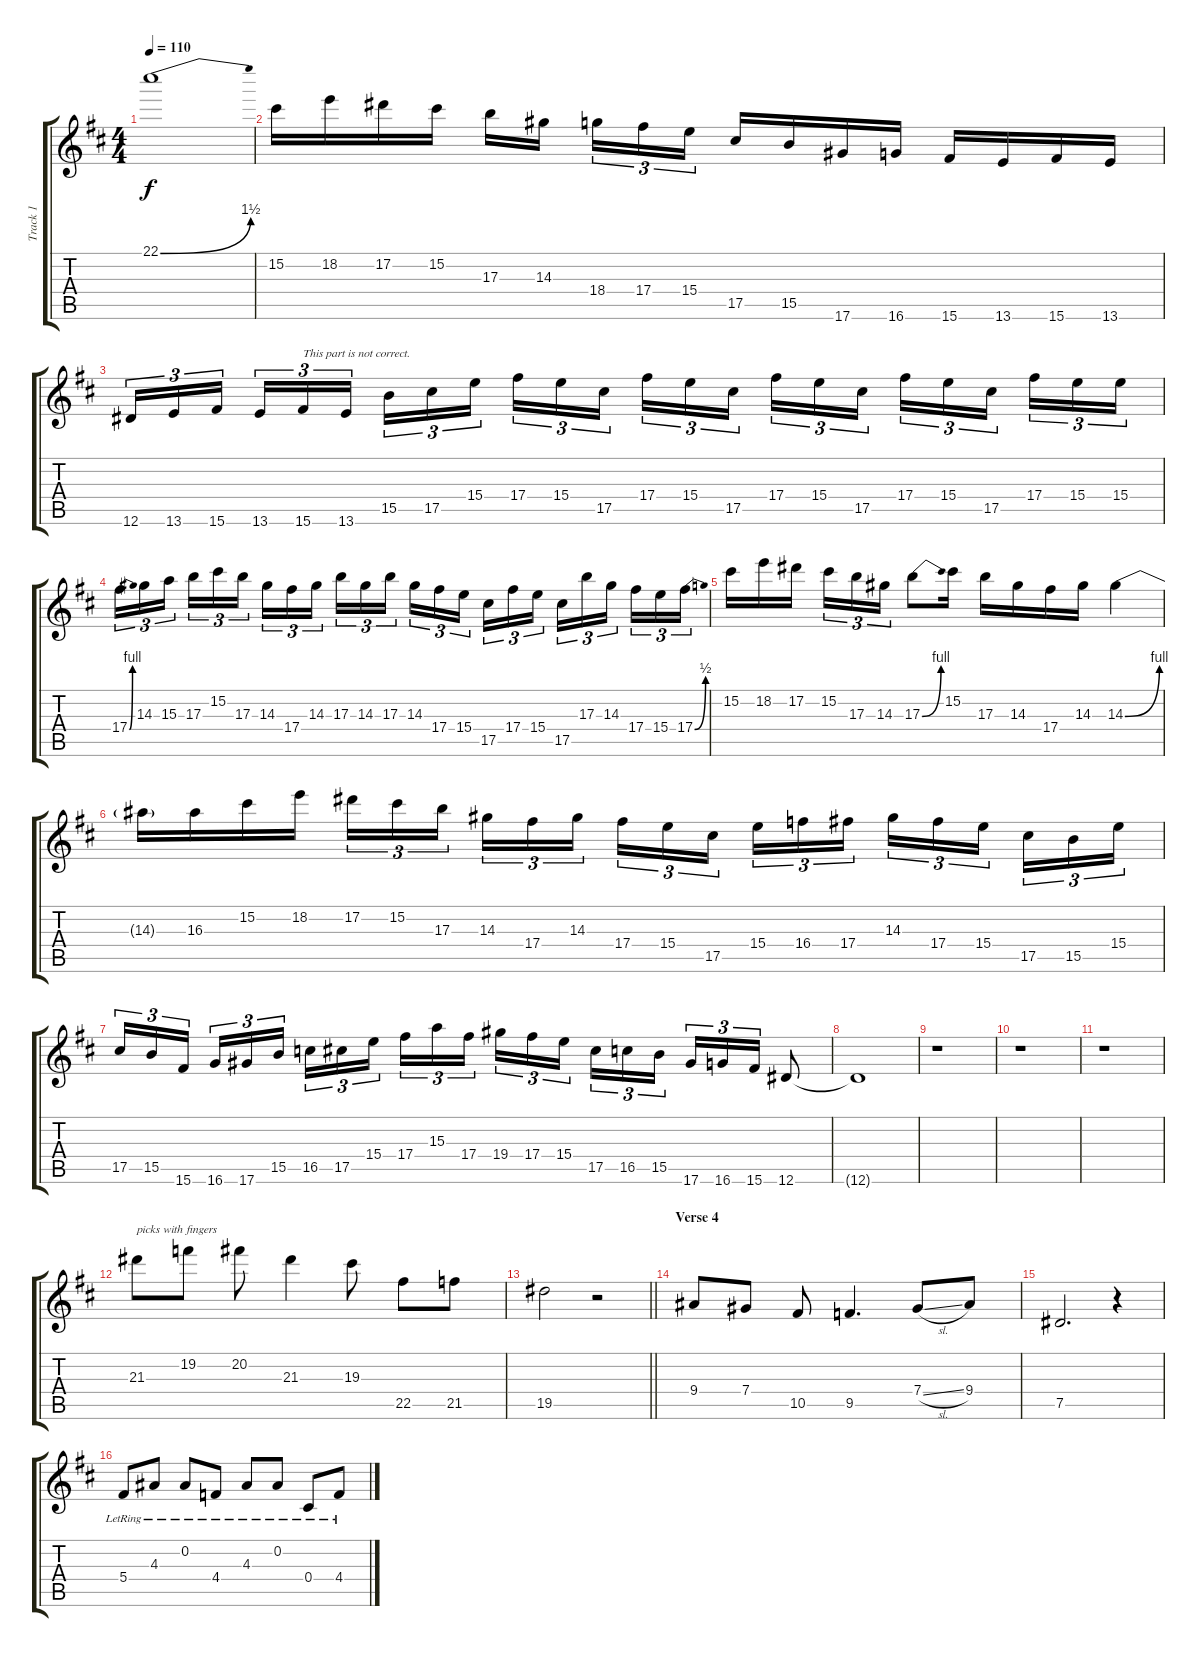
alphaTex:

\track ("Track 1" "Track 1") {instrument acousticguitarsteel}
\staff {score tabs}
\tuning (Eb4 Bb3 Gb3 Db3 Ab2 Eb2) {hide}
\ts (4 4)
\tempo 110
\clef g2
\ks d
22.1{be (bend 0 0 60 6)}.1{dy f} |
15.2.16 18.2.16 17.2.16 15.2.16 17.3.16 14.3.16{beam splitsecondary} 18.4.16{tu (3 2)} 17.4.16{tu (3 2)} 15.4.16{tu (3 2)} 17.5.16 15.5.16 17.6.16 16.6.16 15.6.16 13.6.16 15.6.16 13.6.16 |
12.6.16{tu (3 2)} 13.6.16{tu (3 2)} 15.6.16{tu (3 2) beam splitsecondary} 13.6.16{tu (3 2)} 15.6.16{tu (3 2) txt "This part is not correct."} 13.6.16{tu (3 2)} 15.5.16{tu (3 2)} 17.5.16{tu (3 2)} 15.4.16{tu (3 2) beam splitsecondary} 17.4.16{tu (3 2)} 15.4.16{tu (3 2)} 17.5.16{tu (3 2)} 17.4.16{tu (3 2)} 15.4.16{tu (3 2)} 17.5.16{tu (3 2) beam splitsecondary} 17.4.16{tu (3 2)} 15.4.16{tu (3 2)} 17.5.16{tu (3 2)} 17.4.16{tu (3 2)} 15.4.16{tu (3 2)} 17.5.16{tu (3 2) beam splitsecondary} 17.4.16{tu (3 2)} 15.4.16{tu (3 2)} 15.4.16{tu (3 2)} |
17.4{be (bend 0 0 60 4)}.16{tu (3 2)} 14.3.16{tu (3 2)} 15.3.16{tu (3 2) beam splitsecondary} 17.3.16{tu (3 2)} 15.2.16{tu (3 2)} 17.3.16{tu (3 2)} 14.3.16{tu (3 2)} 17.4.16{tu (3 2)} 14.3.16{tu (3 2) beam splitsecondary} 17.3.16{tu (3 2)} 14.3.16{tu (3 2)} 17.3.16{tu (3 2)} 14.3.16{tu (3 2)} 17.4.16{tu (3 2)} 15.4.16{tu (3 2) beam splitsecondary} 17.5.16{tu (3 2)} 17.4.16{tu (3 2)} 15.4.16{tu (3 2)} 17.5.16{tu (3 2)} 17.3.16{tu (3 2)} 14.3.16{tu (3 2) beam splitsecondary} 17.4.16{tu (3 2)} 15.4.16{tu (3 2)} 17.4{be (bend 0 0 60 2)}.16{tu (3 2)} |
15.2.16 18.2.16 17.2.16{beam splitsecondary} 15.2.16{tu (3 2)} 17.3.16{tu (3 2)} 14.3.16{tu (3 2)} 17.3{be (bend 0 0 60 4)}.8 15.2.16 17.3.16 14.3.16 17.4.16 14.3.16 14.3{be (bend 0 0 60 4)}.4 |
14.3{t}.16 16.3.16 15.2.16 18.2.16 17.2.16{tu (3 2)} 15.2.16{tu (3 2)} 17.3.16{tu (3 2) beam splitsecondary} 14.3.16{tu (3 2)} 17.4.16{tu (3 2)} 14.3.16{tu (3 2)} 17.4.16{tu (3 2)} 15.4.16{tu (3 2)} 17.5.16{tu (3 2) beam splitsecondary} 15.4.16{tu (3 2)} 16.4.16{tu (3 2)} 17.4.16{tu (3 2)} 14.3.16{tu (3 2)} 17.4.16{tu (3 2)} 15.4.16{tu (3 2) beam splitsecondary} 17.5.16{tu (3 2)} 15.5.16{tu (3 2)} 15.4.16{tu (3 2)} |
17.5.16{tu (3 2)} 15.5.16{tu (3 2)} 15.6.16{tu (3 2) beam splitsecondary} 16.6.16{tu (3 2)} 17.6.16{tu (3 2)} 15.5.16{tu (3 2)} 16.5.16{tu (3 2)} 17.5.16{tu (3 2)} 15.4.16{tu (3 2) beam splitsecondary} 17.4.16{tu (3 2)} 15.3.16{tu (3 2)} 17.4.16{tu (3 2)} 19.4.16{tu (3 2)} 17.4.16{tu (3 2)} 15.4.16{tu (3 2) beam splitsecondary} 17.5.16{tu (3 2)} 16.5.16{tu (3 2)} 15.5.16{tu (3 2)} 17.6.16{tu (3 2)} 16.6.16{tu (3 2)} 15.6.16{tu (3 2)} 12.6.8 |
12.6{t}.1 |
r.1 |
r.1 |
r.1 |
21.3.8{txt "picks with fingers"} 19.2.8 20.2.8 21.3.4 19.3.8 22.5.8 21.5.8 |
\barLineRight lightlight
19.5.2 r.2 |
\section ("" "Verse 4")
9.4.8 7.4.8 10.5.8 9.5.4{d} 7.4{sl}.8 9.4.8 |
7.5.2{d} r.4 |
5.4{lr}.8{instrument acousticguitarsteel} 4.3{lr}.8 0.2{lr}.8 4.4{lr}.8 4.3{lr}.8 0.2{lr}.8 0.4{lr}.8 4.4{lr}.8
